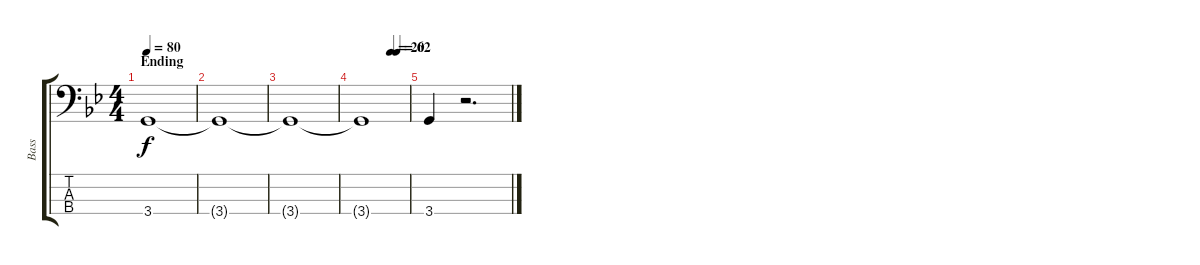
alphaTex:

\track ("Bass" "Bass") {instrument electricbassfinger}
\staff {score tabs}
\tuning (G2 D2 A1 E1) {hide}
\ts (4 4)
\section ("" "Ending")
\tempo 80
\clef f4
\ks gminor
3.4.1{dy f} |
3.4{t}.1 |
3.4{t}.1 |
\tempo (20 0.625)
\tempo (62 0.75)
3.4{t}.1 |
3.4.4 r.2{d}
